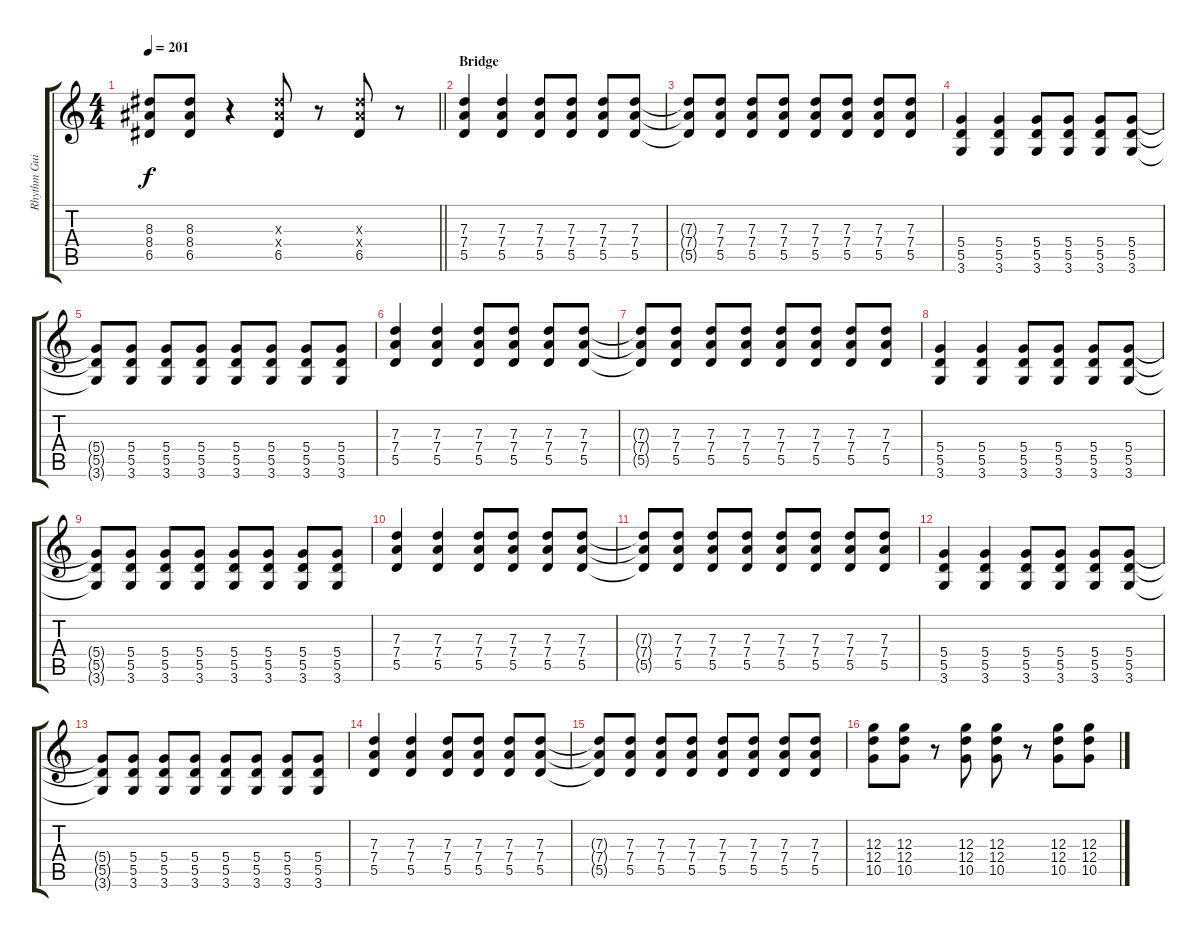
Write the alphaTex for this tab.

\track ("Rhythm Guitar" "Rhythm Gui") {instrument overdrivenguitar}
\staff {score tabs}
\tuning (E4 B3 G3 D3 A2 E2) {hide}
\ts (4 4)
\tempo 201
\clef g2
\barLineRight lightlight
\ks c
(8.3 8.4 6.5).8{dy f} (8.3 8.4 6.5).8 r.4 (8.3{x} 8.4{x} 6.5).8 r.8 (8.3{x} 8.4{x} 6.5).8 r.8 |
\section ("" "Bridge")
(7.3 7.4 5.5).4{instrument distortionguitar} (7.3 7.4 5.5).4 (7.3 7.4 5.5).8 (7.3 7.4 5.5).8 (7.3 7.4 5.5).8 (7.3 7.4 5.5).8 |
(7.3{t} 7.4{t} 5.5{t}).8 (7.3 7.4 5.5).8 (7.3 7.4 5.5).8 (7.3 7.4 5.5).8 (7.3 7.4 5.5).8 (7.3 7.4 5.5).8 (7.3 7.4 5.5).8 (7.3 7.4 5.5).8 |
(5.4 5.5 3.6).4 (5.4 5.5 3.6).4 (5.4 5.5 3.6).8 (5.4 5.5 3.6).8 (5.4 5.5 3.6).8 (5.4 5.5 3.6).8 |
(5.4{t} 5.5{t} 3.6{t}).8 (5.4 5.5 3.6).8 (5.4 5.5 3.6).8 (5.4 5.5 3.6).8 (5.4 5.5 3.6).8 (5.4 5.5 3.6).8 (5.4 5.5 3.6).8 (5.4 5.5 3.6).8 |
(7.3 7.4 5.5).4 (7.3 7.4 5.5).4 (7.3 7.4 5.5).8 (7.3 7.4 5.5).8 (7.3 7.4 5.5).8 (7.3 7.4 5.5).8 |
(7.3{t} 7.4{t} 5.5{t}).8 (7.3 7.4 5.5).8 (7.3 7.4 5.5).8 (7.3 7.4 5.5).8 (7.3 7.4 5.5).8 (7.3 7.4 5.5).8 (7.3 7.4 5.5).8 (7.3 7.4 5.5).8 |
(5.4 5.5 3.6).4 (5.4 5.5 3.6).4 (5.4 5.5 3.6).8 (5.4 5.5 3.6).8 (5.4 5.5 3.6).8 (5.4 5.5 3.6).8 |
(5.4{t} 5.5{t} 3.6{t}).8 (5.4 5.5 3.6).8 (5.4 5.5 3.6).8 (5.4 5.5 3.6).8 (5.4 5.5 3.6).8 (5.4 5.5 3.6).8 (5.4 5.5 3.6).8 (5.4 5.5 3.6).8 |
(7.3 7.4 5.5).4 (7.3 7.4 5.5).4 (7.3 7.4 5.5).8 (7.3 7.4 5.5).8 (7.3 7.4 5.5).8 (7.3 7.4 5.5).8 |
(7.3{t} 7.4{t} 5.5{t}).8 (7.3 7.4 5.5).8 (7.3 7.4 5.5).8 (7.3 7.4 5.5).8 (7.3 7.4 5.5).8 (7.3 7.4 5.5).8 (7.3 7.4 5.5).8 (7.3 7.4 5.5).8 |
(5.4 5.5 3.6).4 (5.4 5.5 3.6).4 (5.4 5.5 3.6).8 (5.4 5.5 3.6).8 (5.4 5.5 3.6).8 (5.4 5.5 3.6).8 |
(5.4{t} 5.5{t} 3.6{t}).8 (5.4 5.5 3.6).8 (5.4 5.5 3.6).8 (5.4 5.5 3.6).8 (5.4 5.5 3.6).8 (5.4 5.5 3.6).8 (5.4 5.5 3.6).8 (5.4 5.5 3.6).8 |
(7.3 7.4 5.5).4 (7.3 7.4 5.5).4 (7.3 7.4 5.5).8 (7.3 7.4 5.5).8 (7.3 7.4 5.5).8 (7.3 7.4 5.5).8 |
(7.3{t} 7.4{t} 5.5{t}).8 (7.3 7.4 5.5).8 (7.3 7.4 5.5).8 (7.3 7.4 5.5).8 (7.3 7.4 5.5).8 (7.3 7.4 5.5).8 (7.3 7.4 5.5).8 (7.3 7.4 5.5).8 |
(12.3 12.4 10.5).8 (12.3 12.4 10.5).8 r.8 (12.3 12.4 10.5).8 (12.3 12.4 10.5).8 r.8 (12.3 12.4 10.5).8 (12.3 12.4 10.5).8
